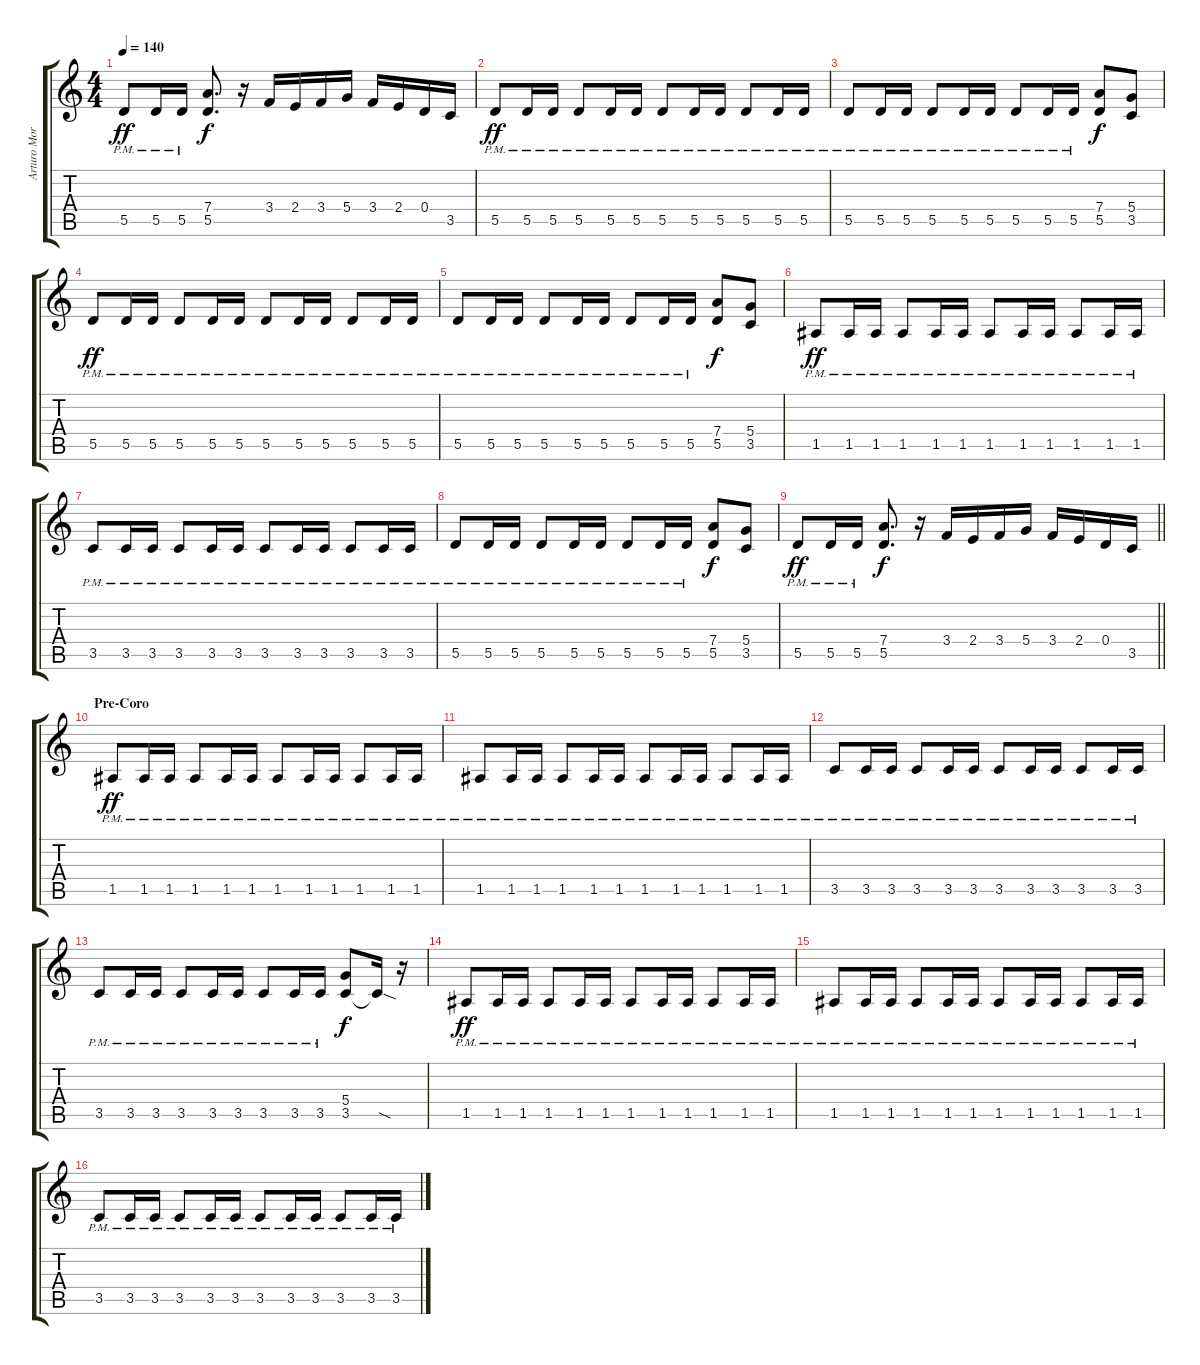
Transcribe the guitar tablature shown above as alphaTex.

\track ("Arturo Morras" "Arturo Mor") {instrument overdrivenguitar}
\staff {score tabs}
\tuning (E4 B3 G3 D3 A2 E2) {hide}
\ts (4 4)
\tempo 140
\clef g2
\ks c
5.5{pm}.8{dy ff} 5.5{pm}.16 5.5{pm}.16 (7.4 5.5).8{d dy f} r.16 3.4.16 2.4.16 3.4.16 5.4.16 3.4.16 2.4.16 0.4.16 3.5.16 |
5.5{pm}.8{dy ff} 5.5{pm}.16 5.5{pm}.16 5.5{pm}.8 5.5{pm}.16 5.5{pm}.16 5.5{pm}.8 5.5{pm}.16 5.5{pm}.16 5.5{pm}.8 5.5{pm}.16 5.5{pm}.16 |
5.5{pm}.8 5.5{pm}.16 5.5{pm}.16 5.5{pm}.8 5.5{pm}.16 5.5{pm}.16 5.5{pm}.8 5.5{pm}.16 5.5{pm}.16 (7.4 5.5).8{dy f} (5.4 3.5).8 |
5.5{pm}.8{dy ff} 5.5{pm}.16 5.5{pm}.16 5.5{pm}.8 5.5{pm}.16 5.5{pm}.16 5.5{pm}.8 5.5{pm}.16 5.5{pm}.16 5.5{pm}.8 5.5{pm}.16 5.5{pm}.16 |
5.5{pm}.8 5.5{pm}.16 5.5{pm}.16 5.5{pm}.8 5.5{pm}.16 5.5{pm}.16 5.5{pm}.8 5.5{pm}.16 5.5{pm}.16 (7.4 5.5).8{dy f} (5.4 3.5).8 |
1.5{pm}.8{dy ff} 1.5{pm}.16 1.5{pm}.16 1.5{pm}.8 1.5{pm}.16 1.5{pm}.16 1.5{pm}.8 1.5{pm}.16 1.5{pm}.16 1.5{pm}.8 1.5{pm}.16 1.5{pm}.16 |
3.5{pm}.8 3.5{pm}.16 3.5{pm}.16 3.5{pm}.8 3.5{pm}.16 3.5{pm}.16 3.5{pm}.8 3.5{pm}.16 3.5{pm}.16 3.5{pm}.8 3.5{pm}.16 3.5{pm}.16 |
5.5{pm}.8 5.5{pm}.16 5.5{pm}.16 5.5{pm}.8 5.5{pm}.16 5.5{pm}.16 5.5{pm}.8 5.5{pm}.16 5.5{pm}.16 (7.4 5.5).8{dy f} (5.4 3.5).8 |
\barLineRight lightlight
5.5{pm}.8{dy ff} 5.5{pm}.16 5.5{pm}.16 (7.4 5.5).8{d dy f} r.16 3.4.16 2.4.16 3.4.16 5.4.16 3.4.16 2.4.16 0.4.16 3.5.16 |
\section ("" "Pre-Coro")
1.5{pm}.8{dy ff} 1.5{pm}.16 1.5{pm}.16 1.5{pm}.8 1.5{pm}.16 1.5{pm}.16 1.5{pm}.8 1.5{pm}.16 1.5{pm}.16 1.5{pm}.8 1.5{pm}.16 1.5{pm}.16 |
1.5{pm}.8 1.5{pm}.16 1.5{pm}.16 1.5{pm}.8 1.5{pm}.16 1.5{pm}.16 1.5{pm}.8 1.5{pm}.16 1.5{pm}.16 1.5{pm}.8 1.5{pm}.16 1.5{pm}.16 |
3.5{pm}.8 3.5{pm}.16 3.5{pm}.16 3.5{pm}.8 3.5{pm}.16 3.5{pm}.16 3.5{pm}.8 3.5{pm}.16 3.5{pm}.16 3.5{pm}.8 3.5{pm}.16 3.5{pm}.16 |
3.5{pm}.8 3.5{pm}.16 3.5{pm}.16 3.5{pm}.8 3.5{pm}.16 3.5{pm}.16 3.5{pm}.8 3.5{pm}.16 3.5{pm}.16 (5.4 3.5).8{dy f} 3.5{sod t}.16 r.16 |
1.5{pm}.8{dy ff} 1.5{pm}.16 1.5{pm}.16 1.5{pm}.8 1.5{pm}.16 1.5{pm}.16 1.5{pm}.8 1.5{pm}.16 1.5{pm}.16 1.5{pm}.8 1.5{pm}.16 1.5{pm}.16 |
1.5{pm}.8 1.5{pm}.16 1.5{pm}.16 1.5{pm}.8 1.5{pm}.16 1.5{pm}.16 1.5{pm}.8 1.5{pm}.16 1.5{pm}.16 1.5{pm}.8 1.5{pm}.16 1.5{pm}.16 |
3.5{pm}.8 3.5{pm}.16 3.5{pm}.16 3.5{pm}.8 3.5{pm}.16 3.5{pm}.16 3.5{pm}.8 3.5{pm}.16 3.5{pm}.16 3.5{pm}.8 3.5{pm}.16 3.5{pm}.16
